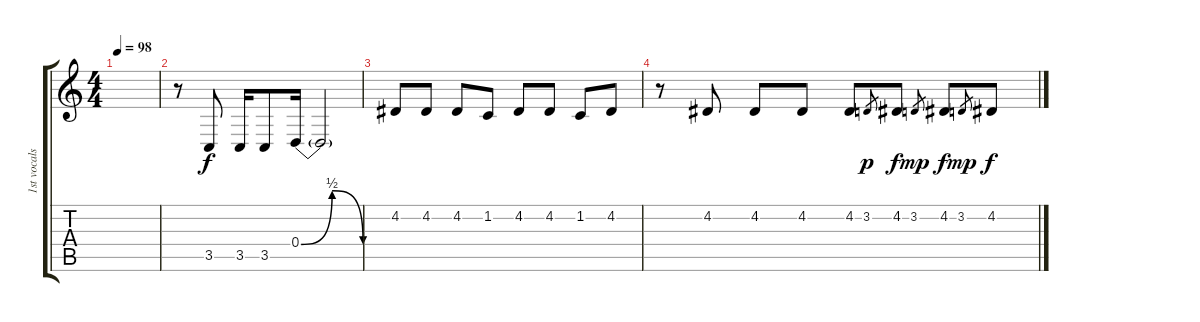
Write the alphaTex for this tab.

\track ("1st vocals" "1st vocals") {instrument clarinet}
\staff {score tabs}
\tuning (E4 B3 G3 D3 A2 E2) {hide}
\ts (4 4)
\tempo 98
\clef g2
\ks c
|
r.8 3.5.8 3.5.16 3.5.8 0.4{be (bendrelease 0 0 9 2 55 2 60 0)}.16 0.4{t}.2 |
4.2.8 4.2.8 4.2.8 1.2.8 4.2.8 4.2.8 1.2.8 4.2.8 |
r.8 4.2.8 4.2.8 4.2.8 4.2.8 3.2.8{gr dy p} 4.2.8{dy f} 3.2.8{gr dy mp} 4.2.8{dy f} 3.2.8{gr dy mp} 4.2.8{dy f}
